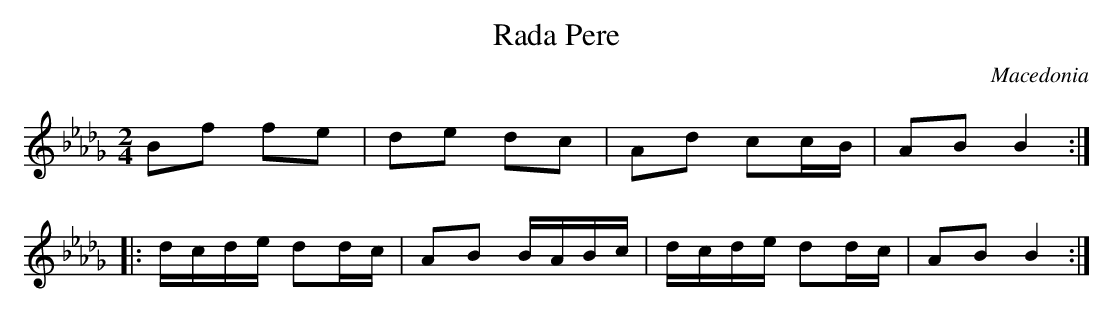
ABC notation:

X:1
T:Rada Pere
O:Macedonia
M:2/4
K:Bbm
B2f2 f2e2|d2e2 d2c2|A2d2 c2cB|A2B2 B4::
dcde d2dc|A2B2 BABc|dcde d2dc|A2B2 B4:|
